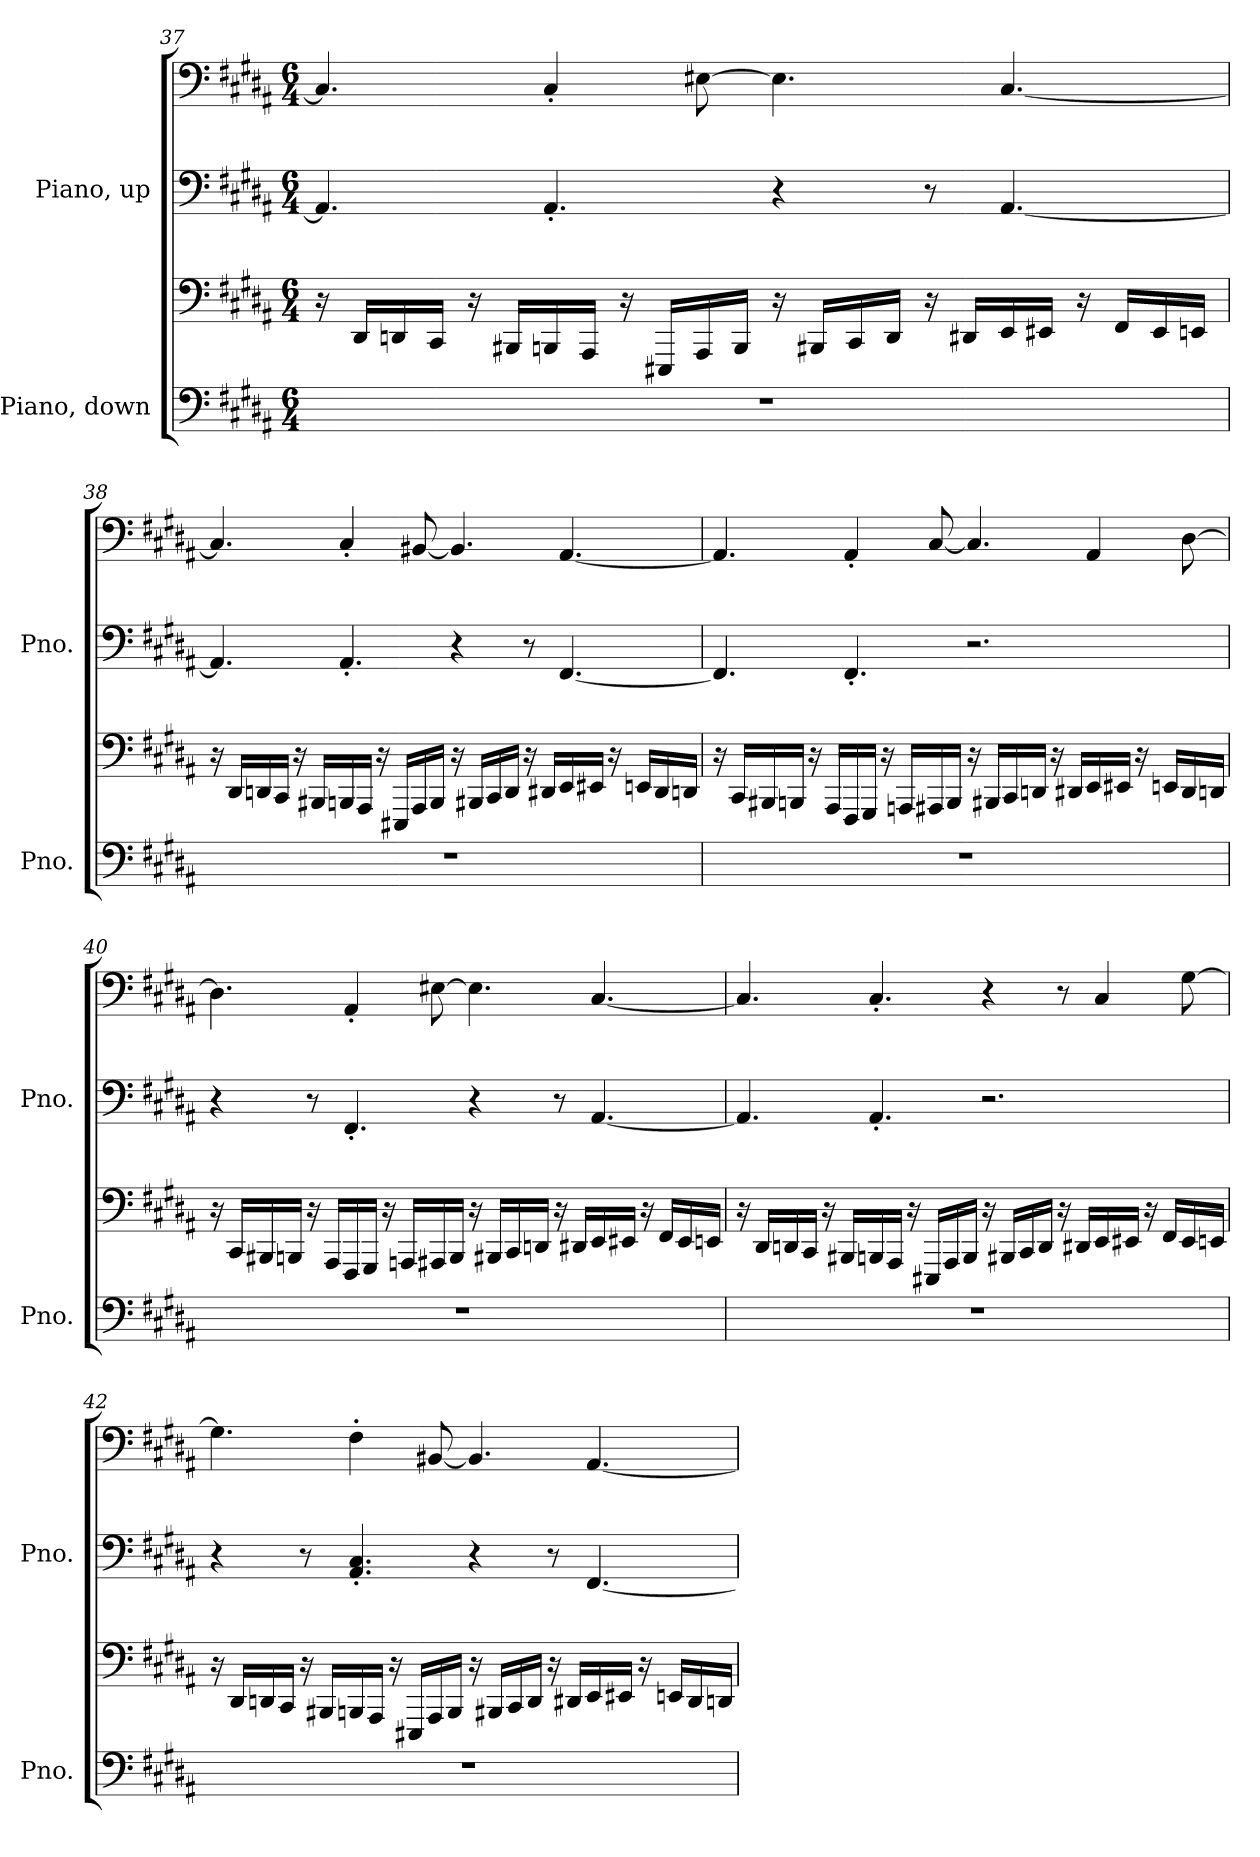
**kern	**kern	**kern	**kern
*part2	*part2	*part1	*part1
*staff4	*staff3	*staff2	*staff1
*I"Piano, down	*	*I"Piano, up	*
*I'Pno.	*	*I'Pno.	*
!!LO:LB:g=z
*clefF4	*clefF4	*clefF4	*clefF4
*k[f#c#g#d#a#]	*k[f#c#g#d#a#]	*k[f#c#g#d#a#]	*k[f#c#g#d#a#]
*M6/4	*M6/4	*M6/4	*M6/4
=37	=37	=37	=37
1.r	16r	4.AA#/]	4.C#/]
.	16DD#/LL	.	.
.	16DDn/	.	.
.	16CC#/JJ	.	.
.	16r	.	.
.	16BBB#X/LL	.	.
.	16BBBn/	4.AA#'/	4C#'/
.	16AAA#/JJ	.	.
.	16r	.	.
.	16EEE#X/LL	.	.
.	16AAA#/	.	[8E#X\
.	16BBB/JJ	.	.
.	16r	4r	4.E#\]
.	16BBB#X/LL	.	.
.	16CC#/	.	.
.	16DD/JJ	.	.
.	16r	8r	.
.	16DD#X/LL	.	.
.	16EE/	[4.AA#/	[4.C#/
.	16EE#X/JJ	.	.
.	16r	.	.
.	16FF#/LL	.	.
.	16EE#/	.	.
.	16EEn/JJ	.	.
!!LO:PB:g=z
=38	=38	=38	=38
1.r	16r	4.AA#/]	4.C#/]
.	16DD#/LL	.	.
.	16DDn/	.	.
.	16CC#/JJ	.	.
.	16r	.	.
.	16BBB#X/LL	.	.
.	16BBBn/	4.AA#'/	4C#'/
.	16AAA#/JJ	.	.
.	16r	.	.
.	16EEE#X/LL	.	.
.	16AAA#/	.	[8BB#X/
.	16BBB/JJ	.	.
.	16r	4r	4.BB#/]
.	16BBB#X/LL	.	.
.	16CC#/	.	.
.	16DD/JJ	.	.
.	16r	8r	.
.	16DD#X/LL	.	.
.	16EE/	[4.FF#/	[4.AA#/
.	16EE#X/JJ	.	.
.	16r	.	.
.	16EEn/LL	.	.
.	16DD#/	.	.
.	16DDn/JJ	.	.
!!LO:LB:g=z
=39	=39	=39	=39
1.r	16r	4.FF#/]	4.AA#/]
.	16CC#/LL	.	.
.	16BBB#X/	.	.
.	16BBBn/JJ	.	.
.	16r	.	.
.	16AAA#/LL	.	.
.	16FFF#/	4.FF#'/	4AA#'/
.	16GGG#/JJ	.	.
.	16r	.	.
.	16AAAn/LL	.	.
.	16AAA#X/	.	[8C#/
.	16BBB/JJ	.	.
.	16r	2.r	4.C#/]
.	16BBB#X/LL	.	.
.	16CC#/	.	.
.	16DDn/JJ	.	.
.	16r	.	.
.	16DD#X/LL	.	.
.	16EE/	.	4AA#/
.	16EE#X/JJ	.	.
.	16r	.	.
.	16EEn/LL	.	.
.	16DD#/	.	[8D#\
.	16DDn/JJ	.	.
!!LO:LB:g=z
=40	=40	=40	=40
1.r	16r	4r	4.D#\]
.	16CC#/LL	.	.
.	16BBB#X/	.	.
.	16BBBn/JJ	.	.
.	16r	8r	.
.	16AAA#/LL	.	.
.	16FFF#/	4.FF#'/	4AA#'/
.	16GGG#/JJ	.	.
.	16r	.	.
.	16AAAn/LL	.	.
.	16AAA#X/	.	[8E#X\
.	16BBB/JJ	.	.
.	16r	4r	4.E#\]
.	16BBB#X/LL	.	.
.	16CC#/	.	.
.	16DDn/JJ	.	.
.	16r	8r	.
.	16DD#X/LL	.	.
.	16EE/	[4.AA#/	[4.C#/
.	16EE#X/JJ	.	.
.	16r	.	.
.	16FF#/LL	.	.
.	16EE#/	.	.
.	16EEn/JJ	.	.
!!LO:PB:g=z
=41	=41	=41	=41
1.r	16r	4.AA#/]	4.C#/]
.	16DD#/LL	.	.
.	16DDn/	.	.
.	16CC#/JJ	.	.
.	16r	.	.
.	16BBB#X/LL	.	.
.	16BBBn/	4.AA#'/	4.C#'/
.	16AAA#/JJ	.	.
.	16r	.	.
.	16EEE#X/LL	.	.
.	16AAA#/	.	.
.	16BBB/JJ	.	.
.	16r	2.r	4r
.	16BBB#X/LL	.	.
.	16CC#/	.	.
.	16DD/JJ	.	.
.	16r	.	8r
.	16DD#X/LL	.	.
.	16EE/	.	4C#/
.	16EE#X/JJ	.	.
.	16r	.	.
.	16FF#/LL	.	.
.	16EE#/	.	[8G#\
.	16EEn/JJ	.	.
!!LO:LB:g=z
=42	=42	=42	=42
1.r	16r	4r	4.G#\]
.	16DD#/LL	.	.
.	16DDn/	.	.
.	16CC#/JJ	.	.
.	16r	8r	.
.	16BBB#X/LL	.	.
.	16BBBn/	4.AA#/' 4.C#/'	4F#'\
.	16AAA#/JJ	.	.
.	16r	.	.
.	16EEE#X/LL	.	.
.	16AAA#/	.	[8BB#X/
.	16BBB/JJ	.	.
.	16r	4r	4.BB#/]
.	16BBB#X/LL	.	.
.	16CC#/	.	.
.	16DD/JJ	.	.
.	16r	8r	.
.	16DD#X/LL	.	.
.	16EE/	[4.FF#/	[4.AA#/
.	16EE#X/JJ	.	.
.	16r	.	.
.	16EEn/LL	.	.
.	16DD#/	.	.
.	16DDn/JJ	.	.
=	=	=	=
*-	*-	*-	*-
